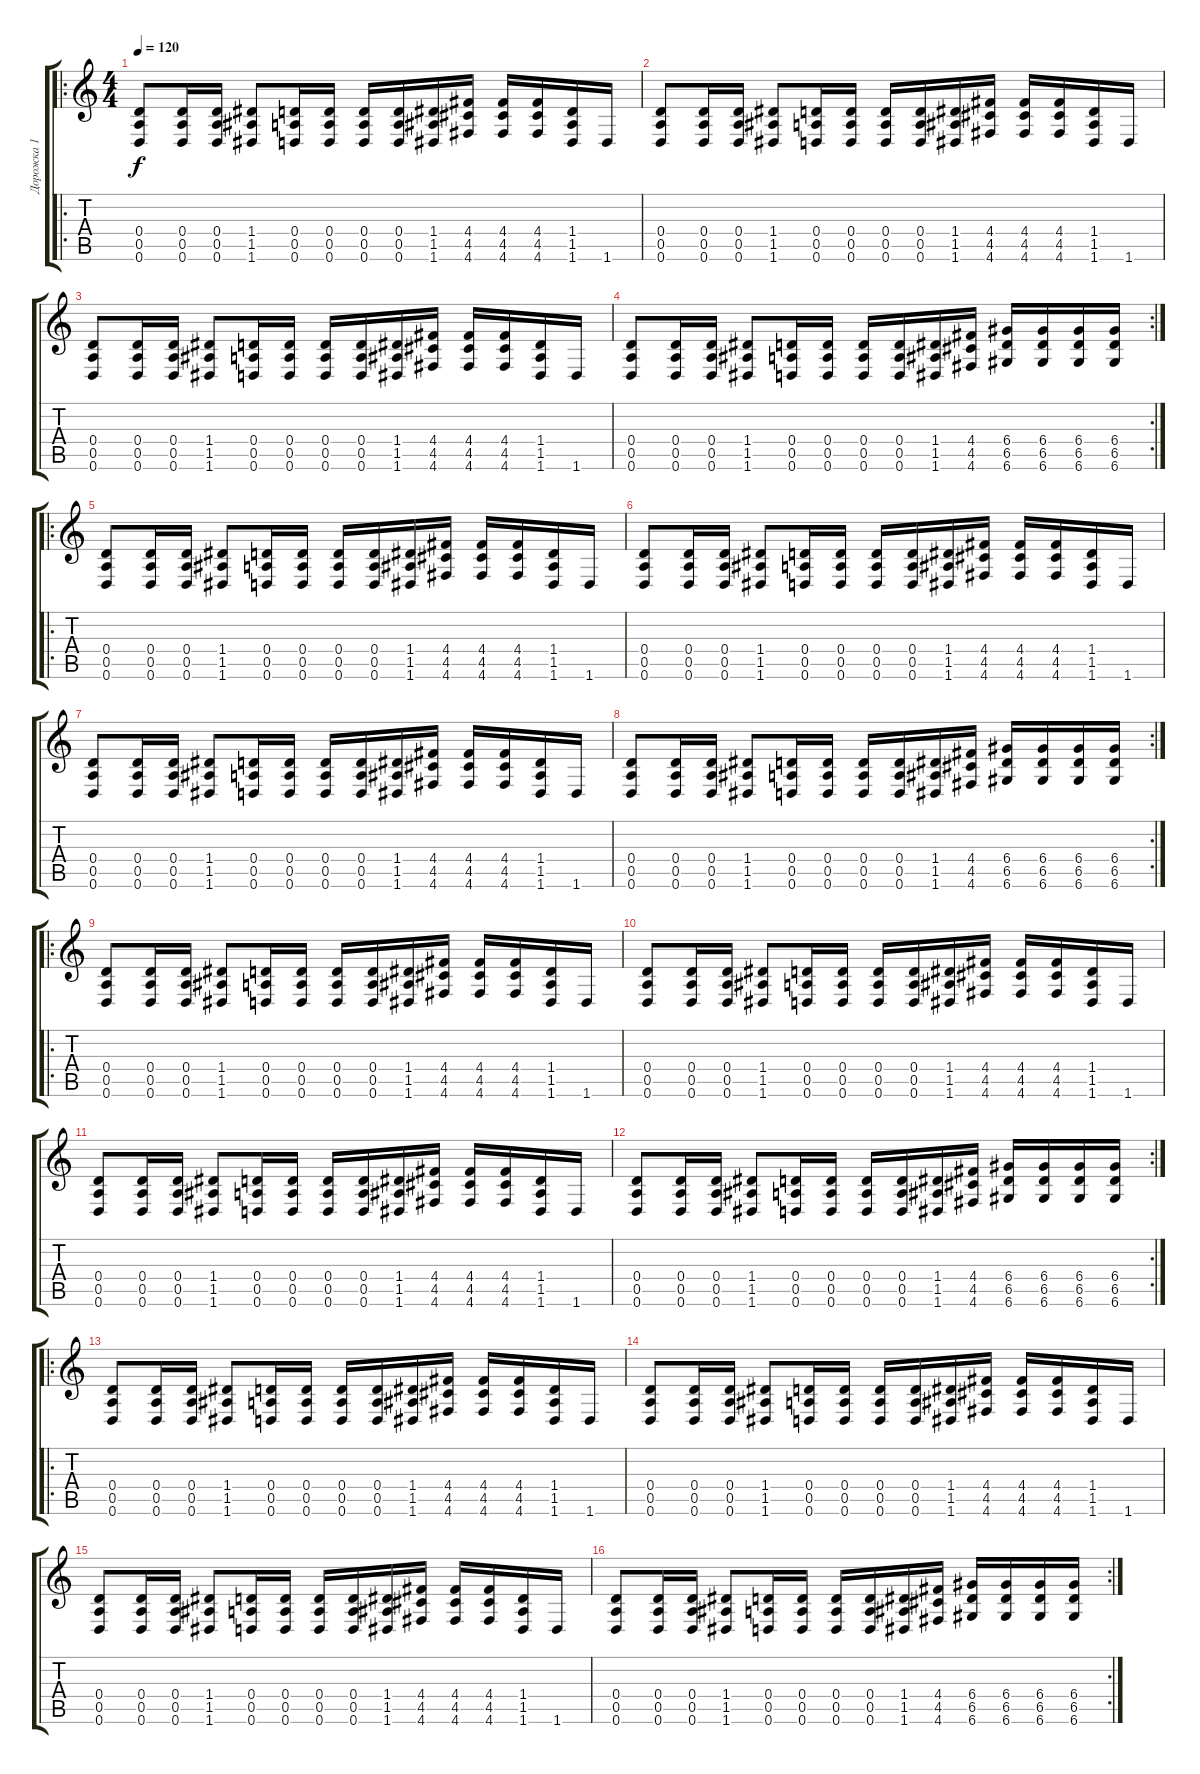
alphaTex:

\track ("Дорожка 1" "Дорожка 1") {instrument distortionguitar}
\staff {score tabs}
\tuning (E4 B3 G3 D3 A2 D2) {hide}
\ro
\ts (4 4)
\tempo 120
\clef g2
\ks c
(0.4 0.5 0.6).8{dy f} (0.4 0.5 0.6).16 (0.4 0.5 0.6).16 (1.4 1.5 1.6).8 (0.4 0.5 0.6).16 (0.4 0.5 0.6).16 (0.4 0.5 0.6).16 (0.4 0.5 0.6).16 (1.4 1.5 1.6).16 (4.4 4.5 4.6).16 (4.4 4.5 4.6).16 (4.4 4.5 4.6).16 (1.4 1.5 1.6).16 1.6.16 |
(0.4 0.5 0.6).8 (0.4 0.5 0.6).16 (0.4 0.5 0.6).16 (1.4 1.5 1.6).8 (0.4 0.5 0.6).16 (0.4 0.5 0.6).16 (0.4 0.5 0.6).16 (0.4 0.5 0.6).16 (1.4 1.5 1.6).16 (4.4 4.5 4.6).16 (4.4 4.5 4.6).16 (4.4 4.5 4.6).16 (1.4 1.5 1.6).16 1.6.16 |
(0.4 0.5 0.6).8 (0.4 0.5 0.6).16 (0.4 0.5 0.6).16 (1.4 1.5 1.6).8 (0.4 0.5 0.6).16 (0.4 0.5 0.6).16 (0.4 0.5 0.6).16 (0.4 0.5 0.6).16 (1.4 1.5 1.6).16 (4.4 4.5 4.6).16 (4.4 4.5 4.6).16 (4.4 4.5 4.6).16 (1.4 1.5 1.6).16 1.6.16 |
\rc 2
(0.4 0.5 0.6).8 (0.4 0.5 0.6).16 (0.4 0.5 0.6).16 (1.4 1.5 1.6).8 (0.4 0.5 0.6).16 (0.4 0.5 0.6).16 (0.4 0.5 0.6).16 (0.4 0.5 0.6).16 (1.4 1.5 1.6).16 (4.4 4.5 4.6).16 (6.4 6.5 6.6).16 (6.4 6.5 6.6).16 (6.4 6.5 6.6).16 (6.4 6.5 6.6).16 |
\ro
(0.4 0.5 0.6).8 (0.4 0.5 0.6).16 (0.4 0.5 0.6).16 (1.4 1.5 1.6).8 (0.4 0.5 0.6).16 (0.4 0.5 0.6).16 (0.4 0.5 0.6).16 (0.4 0.5 0.6).16 (1.4 1.5 1.6).16 (4.4 4.5 4.6).16 (4.4 4.5 4.6).16 (4.4 4.5 4.6).16 (1.4 1.5 1.6).16 1.6.16 |
(0.4 0.5 0.6).8 (0.4 0.5 0.6).16 (0.4 0.5 0.6).16 (1.4 1.5 1.6).8 (0.4 0.5 0.6).16 (0.4 0.5 0.6).16 (0.4 0.5 0.6).16 (0.4 0.5 0.6).16 (1.4 1.5 1.6).16 (4.4 4.5 4.6).16 (4.4 4.5 4.6).16 (4.4 4.5 4.6).16 (1.4 1.5 1.6).16 1.6.16 |
(0.4 0.5 0.6).8 (0.4 0.5 0.6).16 (0.4 0.5 0.6).16 (1.4 1.5 1.6).8 (0.4 0.5 0.6).16 (0.4 0.5 0.6).16 (0.4 0.5 0.6).16 (0.4 0.5 0.6).16 (1.4 1.5 1.6).16 (4.4 4.5 4.6).16 (4.4 4.5 4.6).16 (4.4 4.5 4.6).16 (1.4 1.5 1.6).16 1.6.16 |
\rc 2
(0.4 0.5 0.6).8 (0.4 0.5 0.6).16 (0.4 0.5 0.6).16 (1.4 1.5 1.6).8 (0.4 0.5 0.6).16 (0.4 0.5 0.6).16 (0.4 0.5 0.6).16 (0.4 0.5 0.6).16 (1.4 1.5 1.6).16 (4.4 4.5 4.6).16 (6.4 6.5 6.6).16 (6.4 6.5 6.6).16 (6.4 6.5 6.6).16 (6.4 6.5 6.6).16 |
\ro
(0.4 0.5 0.6).8 (0.4 0.5 0.6).16 (0.4 0.5 0.6).16 (1.4 1.5 1.6).8 (0.4 0.5 0.6).16 (0.4 0.5 0.6).16 (0.4 0.5 0.6).16 (0.4 0.5 0.6).16 (1.4 1.5 1.6).16 (4.4 4.5 4.6).16 (4.4 4.5 4.6).16 (4.4 4.5 4.6).16 (1.4 1.5 1.6).16 1.6.16 |
(0.4 0.5 0.6).8 (0.4 0.5 0.6).16 (0.4 0.5 0.6).16 (1.4 1.5 1.6).8 (0.4 0.5 0.6).16 (0.4 0.5 0.6).16 (0.4 0.5 0.6).16 (0.4 0.5 0.6).16 (1.4 1.5 1.6).16 (4.4 4.5 4.6).16 (4.4 4.5 4.6).16 (4.4 4.5 4.6).16 (1.4 1.5 1.6).16 1.6.16 |
(0.4 0.5 0.6).8 (0.4 0.5 0.6).16 (0.4 0.5 0.6).16 (1.4 1.5 1.6).8 (0.4 0.5 0.6).16 (0.4 0.5 0.6).16 (0.4 0.5 0.6).16 (0.4 0.5 0.6).16 (1.4 1.5 1.6).16 (4.4 4.5 4.6).16 (4.4 4.5 4.6).16 (4.4 4.5 4.6).16 (1.4 1.5 1.6).16 1.6.16 |
\rc 2
(0.4 0.5 0.6).8 (0.4 0.5 0.6).16 (0.4 0.5 0.6).16 (1.4 1.5 1.6).8 (0.4 0.5 0.6).16 (0.4 0.5 0.6).16 (0.4 0.5 0.6).16 (0.4 0.5 0.6).16 (1.4 1.5 1.6).16 (4.4 4.5 4.6).16 (6.4 6.5 6.6).16 (6.4 6.5 6.6).16 (6.4 6.5 6.6).16 (6.4 6.5 6.6).16 |
\ro
(0.4 0.5 0.6).8 (0.4 0.5 0.6).16 (0.4 0.5 0.6).16 (1.4 1.5 1.6).8 (0.4 0.5 0.6).16 (0.4 0.5 0.6).16 (0.4 0.5 0.6).16 (0.4 0.5 0.6).16 (1.4 1.5 1.6).16 (4.4 4.5 4.6).16 (4.4 4.5 4.6).16 (4.4 4.5 4.6).16 (1.4 1.5 1.6).16 1.6.16 |
(0.4 0.5 0.6).8 (0.4 0.5 0.6).16 (0.4 0.5 0.6).16 (1.4 1.5 1.6).8 (0.4 0.5 0.6).16 (0.4 0.5 0.6).16 (0.4 0.5 0.6).16 (0.4 0.5 0.6).16 (1.4 1.5 1.6).16 (4.4 4.5 4.6).16 (4.4 4.5 4.6).16 (4.4 4.5 4.6).16 (1.4 1.5 1.6).16 1.6.16 |
(0.4 0.5 0.6).8 (0.4 0.5 0.6).16 (0.4 0.5 0.6).16 (1.4 1.5 1.6).8 (0.4 0.5 0.6).16 (0.4 0.5 0.6).16 (0.4 0.5 0.6).16 (0.4 0.5 0.6).16 (1.4 1.5 1.6).16 (4.4 4.5 4.6).16 (4.4 4.5 4.6).16 (4.4 4.5 4.6).16 (1.4 1.5 1.6).16 1.6.16 |
\rc 2
(0.4 0.5 0.6).8 (0.4 0.5 0.6).16 (0.4 0.5 0.6).16 (1.4 1.5 1.6).8 (0.4 0.5 0.6).16 (0.4 0.5 0.6).16 (0.4 0.5 0.6).16 (0.4 0.5 0.6).16 (1.4 1.5 1.6).16 (4.4 4.5 4.6).16 (6.4 6.5 6.6).16 (6.4 6.5 6.6).16 (6.4 6.5 6.6).16 (6.4 6.5 6.6).16
